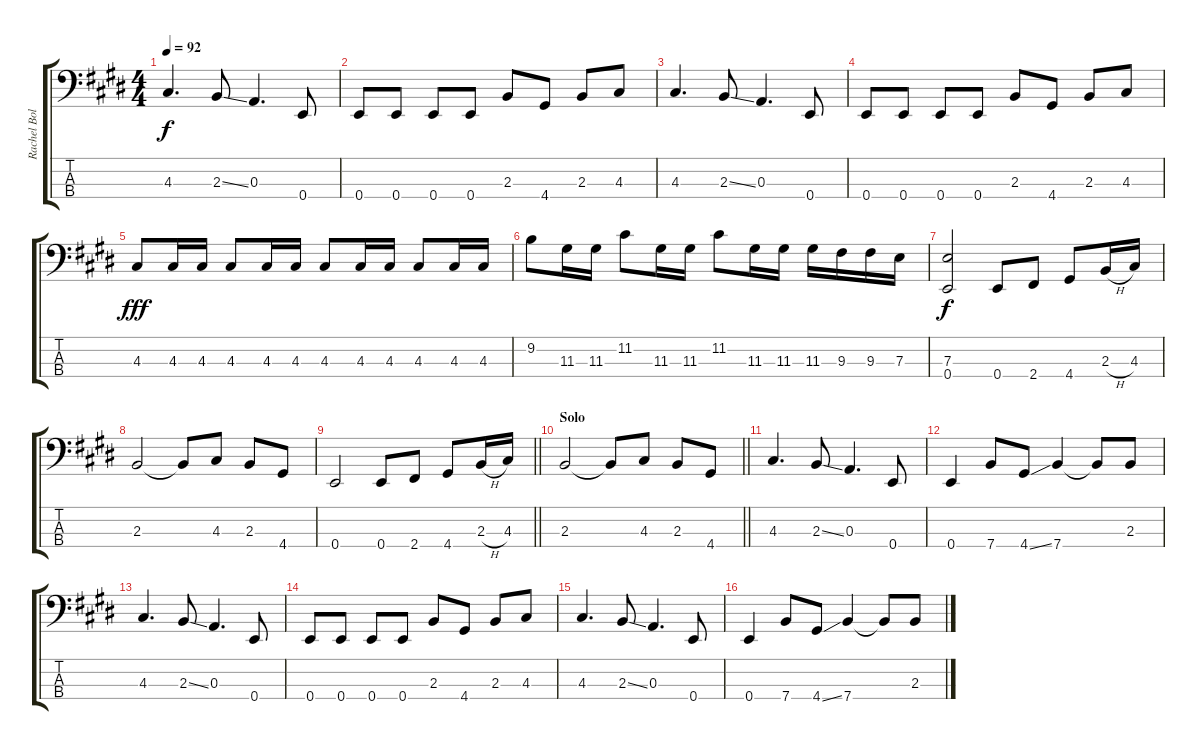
\track ("Rachel Bolan" "Rachel Bol") {instrument electricbassfinger}
\staff {score tabs}
\tuning (G2 D2 A1 E1) {hide}
\ts (4 4)
\tempo 92
\clef f4
\ks e
4.3.4{d dy f} 2.3{ss}.8 0.3.4{d} 0.4.8 |
0.4.8 0.4.8 0.4.8 0.4.8 2.3.8 4.4.8 2.3.8 4.3.8 |
4.3.4{d} 2.3{ss}.8 0.3.4{d} 0.4.8 |
0.4.8 0.4.8 0.4.8 0.4.8 2.3.8 4.4.8 2.3.8 4.3.8 |
4.3.8{dy fff} 4.3.16 4.3.16 4.3.8 4.3.16 4.3.16 4.3.8 4.3.16 4.3.16 4.3.8 4.3.16 4.3.16 |
9.2.8 11.3.16 11.3.16 11.2.8 11.3.16 11.3.16 11.2.8 11.3.16 11.3.16 11.3.16 9.3.16 9.3.16 7.3.16 |
(7.3 0.4).2{dy f} 0.4.8 2.4.8 4.4.8 2.3{h}.16 4.3.16 |
2.3.2 2.3{t}.8 4.3.8 2.3.8 4.4.8 |
\barLineRight lightlight
0.4.2 0.4.8 2.4.8 4.4.8 2.3{h}.16 4.3.16 |
\section ("" "Solo")
\barLineRight lightlight
2.3.2 2.3{t}.8 4.3.8 2.3.8 4.4.8 |
4.3.4{d} 2.3{ss}.8 0.3.4{d} 0.4.8 |
0.4.4 7.4.8 4.4{ss}.8 7.4.4 7.4{t}.8 2.3.8 |
4.3.4{d} 2.3{ss}.8 0.3.4{d} 0.4.8 |
0.4.8 0.4.8 0.4.8 0.4.8 2.3.8 4.4.8 2.3.8 4.3.8 |
4.3.4{d} 2.3{ss}.8 0.3.4{d} 0.4.8 |
0.4.4 7.4.8 4.4{ss}.8 7.4.4 7.4{t}.8 2.3.8
